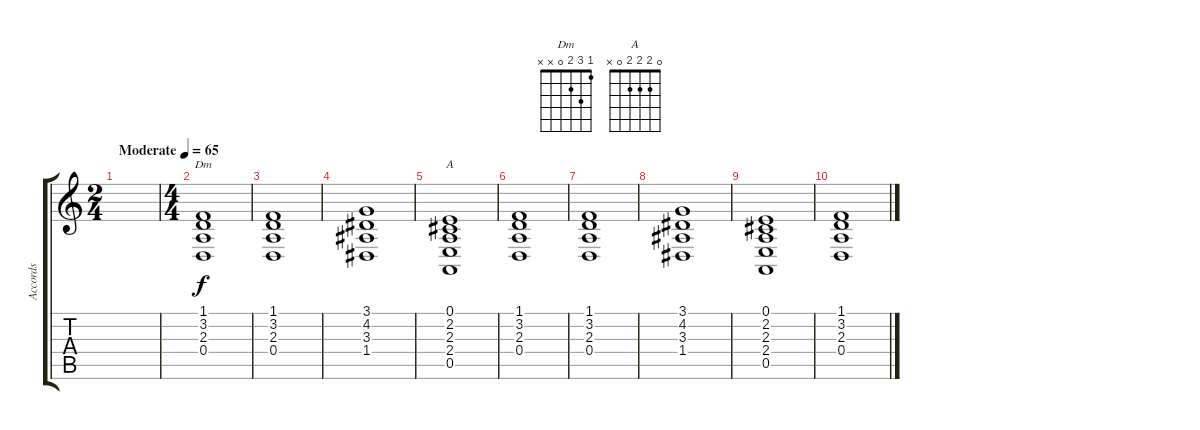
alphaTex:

\track ("Accords" "Accords") {instrument acousticgrandpiano}
\staff {score tabs}
\tuning (E4 B3 G3 D3 A2 E2) {hide}
\chord ("Dm" 1 3 2 0 x x)
\chord ("A" 0 2 2 2 0 x)
\ts (2 4)
\tempo (65 "Moderate")
\clef g2
\ks c
|
\ts (4 4)
(1.1 3.2 2.3 0.4).1{ch "Dm"} |
(1.1 3.2 2.3 0.4).1 |
(3.1 4.2 3.3 1.4).1 |
(0.1 2.2 2.3 2.4 0.5).1{ch "A"} |
(1.1 3.2 2.3 0.4).1 |
(1.1 3.2 2.3 0.4).1 |
(3.1 4.2 3.3 1.4).1 |
(0.1 2.2 2.3 2.4 0.5).1 |
(1.1 3.2 2.3 0.4).1{dy f}
